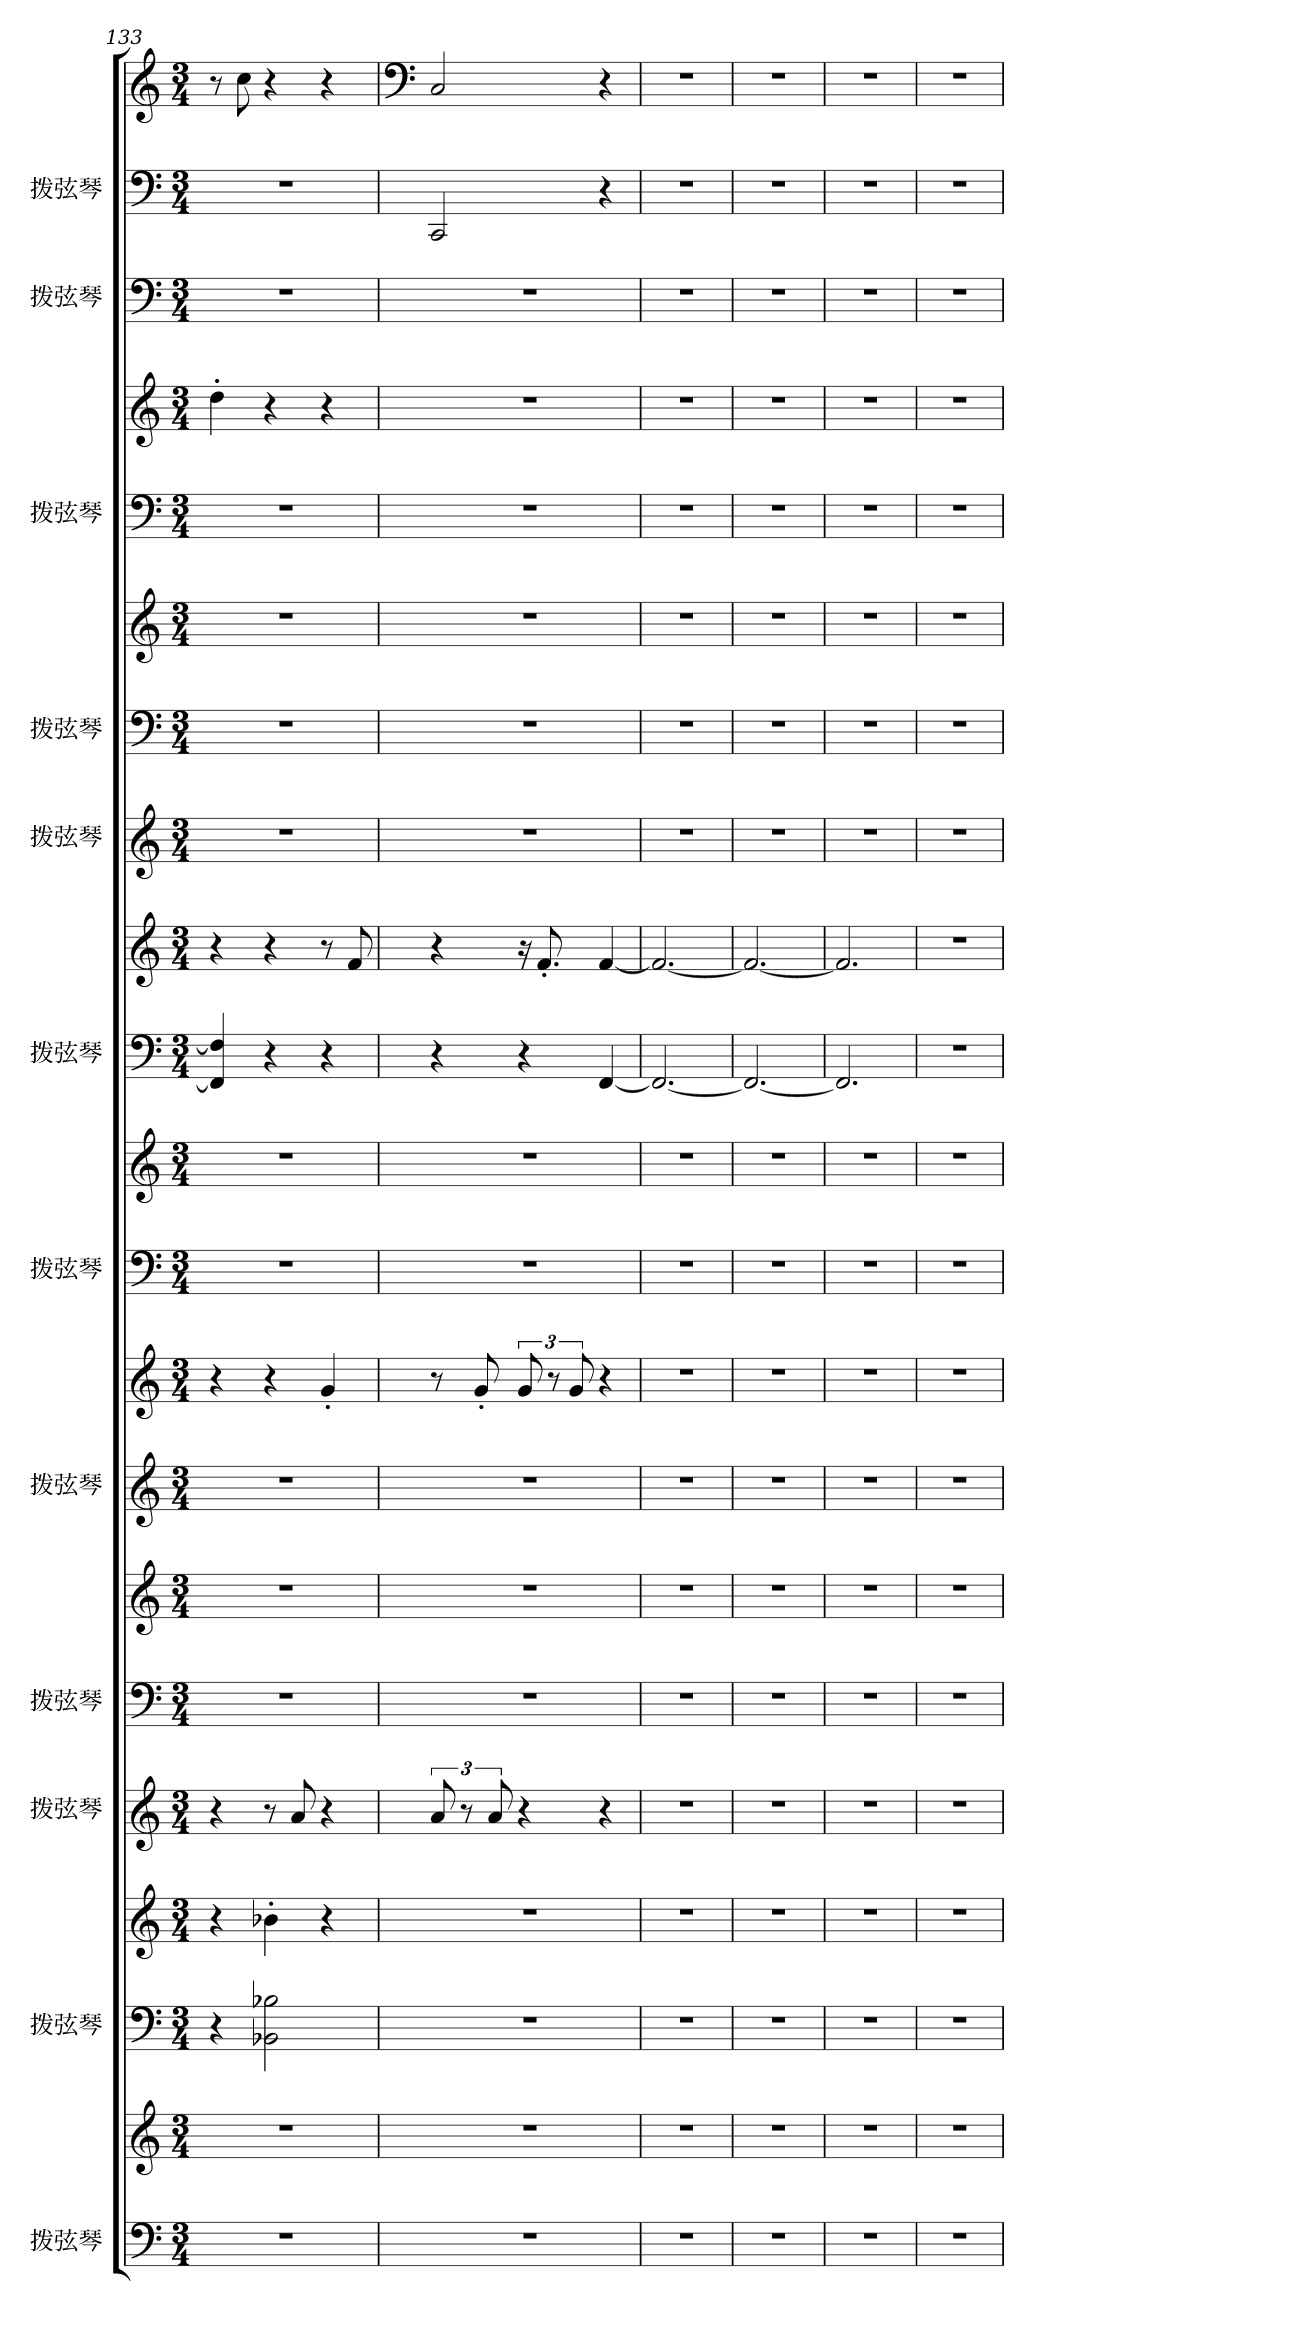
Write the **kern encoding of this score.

**kern	**kern	**kern	**kern	**kern	**kern	**kern	**kern	**kern	**kern	**kern	**kern	**kern	**kern	**kern	**kern	**kern	**kern	**kern	**kern	**kern
*part12	*part12	*part11	*part11	*part10	*part9	*part9	*part8	*part8	*part7	*part7	*part6	*part6	*part5	*part4	*part4	*part3	*part3	*part2	*part1	*part1
*staff21	*staff20	*staff19	*staff18	*staff17	*staff16	*staff15	*staff14	*staff13	*staff12	*staff11	*staff10	*staff9	*staff8	*staff7	*staff6	*staff5	*staff4	*staff3	*staff2	*staff1
*I"拨弦琴	*	*I"拨弦琴	*	*I"拨弦琴	*I"拨弦琴	*	*I"拨弦琴	*	*I"拨弦琴	*	*I"拨弦琴	*	*I"拨弦琴	*I"拨弦琴	*	*I"拨弦琴	*	*I"拨弦琴	*I"拨弦琴	*
*clefF4	*clefG2	*clefF4	*clefG2	*clefG2	*clefF4	*clefG2	*clefG2	*clefG2	*clefF4	*clefG2	*clefF4	*clefG2	*clefG2	*clefF4	*clefG2	*clefF4	*clefG2	*clefF4	*clefF4	*clefG2
*k[]	*k[]	*k[]	*k[]	*k[]	*k[]	*k[]	*k[]	*k[]	*k[]	*k[]	*k[]	*k[]	*k[]	*k[]	*k[]	*k[]	*k[]	*k[]	*k[]	*k[]
*M3/4	*M3/4	*M3/4	*M3/4	*M3/4	*M3/4	*M3/4	*M3/4	*M3/4	*M3/4	*M3/4	*M3/4	*M3/4	*M3/4	*M3/4	*M3/4	*M3/4	*M3/4	*M3/4	*M3/4	*M3/4
=133	=133	=133	=133	=133	=133	=133	=133	=133	=133	=133	=133	=133	=133	=133	=133	=133	=133	=133	=133	=133
2.r	2.r	4r	4r	4r	2.r	2.r	2.r	4r	2.r	2.r	4FF/] 4F/]	4r	2.r	2.r	2.r	2.r	4dd'\	2.r	2.r	8r
.	.	.	.	.	.	.	.	.	.	.	.	.	.	.	.	.	.	.	.	8cc\
.	.	2BB-X\ 2B-X\	4b-X'\	8r	.	.	.	4r	.	.	4r	4r	.	.	.	.	4r	.	.	4r
.	.	.	.	8a/	.	.	.	.	.	.	.	.	.	.	.	.	.	.	.	.
.	.	.	4r	4r	.	.	.	4g'/	.	.	4r	8r	.	.	.	.	4r	.	.	4r
.	.	.	.	.	.	.	.	.	.	.	.	8f/	.	.	.	.	.	.	.	.
!!LO:PB:g=z
=134	=134	=134	=134	=134	=134	=134	=134	=134	=134	=134	=134	=134	=134	=134	=134	=134	=134	=134	=134	=134
*	*	*	*	*	*	*	*	*	*	*	*	*	*	*	*	*	*	*	*	*clefF4
2.r	2.r	2.r	2.r	12a/	2.r	2.r	2.r	8r	2.r	2.r	4r	4r	2.r	2.r	2.r	2.r	2.r	2.r	2CC/	2C/
.	.	.	.	12r	.	.	.	.	.	.	.	.	.	.	.	.	.	.	.	.
.	.	.	.	.	.	.	.	8g'/	.	.	.	.	.	.	.	.	.	.	.	.
.	.	.	.	12a/	.	.	.	.	.	.	.	.	.	.	.	.	.	.	.	.
.	.	.	.	4r	.	.	.	12g/	.	.	4r	16r	.	.	.	.	.	.	.	.
.	.	.	.	.	.	.	.	.	.	.	.	8.f'/	.	.	.	.	.	.	.	.
.	.	.	.	.	.	.	.	12r	.	.	.	.	.	.	.	.	.	.	.	.
.	.	.	.	.	.	.	.	12g/	.	.	.	.	.	.	.	.	.	.	.	.
.	.	.	.	4r	.	.	.	4r	.	.	[4FF/	[4f/	.	.	.	.	.	.	4r	4r
=135	=135	=135	=135	=135	=135	=135	=135	=135	=135	=135	=135	=135	=135	=135	=135	=135	=135	=135	=135	=135
2.r	2.r	2.r	2.r	2.r	2.r	2.r	2.r	2.r	2.r	2.r	2.FF/_	2.f/_	2.r	2.r	2.r	2.r	2.r	2.r	2.r	2.r
=136	=136	=136	=136	=136	=136	=136	=136	=136	=136	=136	=136	=136	=136	=136	=136	=136	=136	=136	=136	=136
2.r	2.r	2.r	2.r	2.r	2.r	2.r	2.r	2.r	2.r	2.r	2.FF/_	2.f/_	2.r	2.r	2.r	2.r	2.r	2.r	2.r	2.r
=137	=137	=137	=137	=137	=137	=137	=137	=137	=137	=137	=137	=137	=137	=137	=137	=137	=137	=137	=137	=137
2.r	2.r	2.r	2.r	2.r	2.r	2.r	2.r	2.r	2.r	2.r	2.FF/]	2.f/]	2.r	2.r	2.r	2.r	2.r	2.r	2.r	2.r
=138	=138	=138	=138	=138	=138	=138	=138	=138	=138	=138	=138	=138	=138	=138	=138	=138	=138	=138	=138	=138
2.r	2.r	2.r	2.r	2.r	2.r	2.r	2.r	2.r	2.r	2.r	2.r	2.r	2.r	2.r	2.r	2.r	2.r	2.r	2.r	2.r
=	=	=	=	=	=	=	=	=	=	=	=	=	=	=	=	=	=	=	=	=
*-	*-	*-	*-	*-	*-	*-	*-	*-	*-	*-	*-	*-	*-	*-	*-	*-	*-	*-	*-	*-
